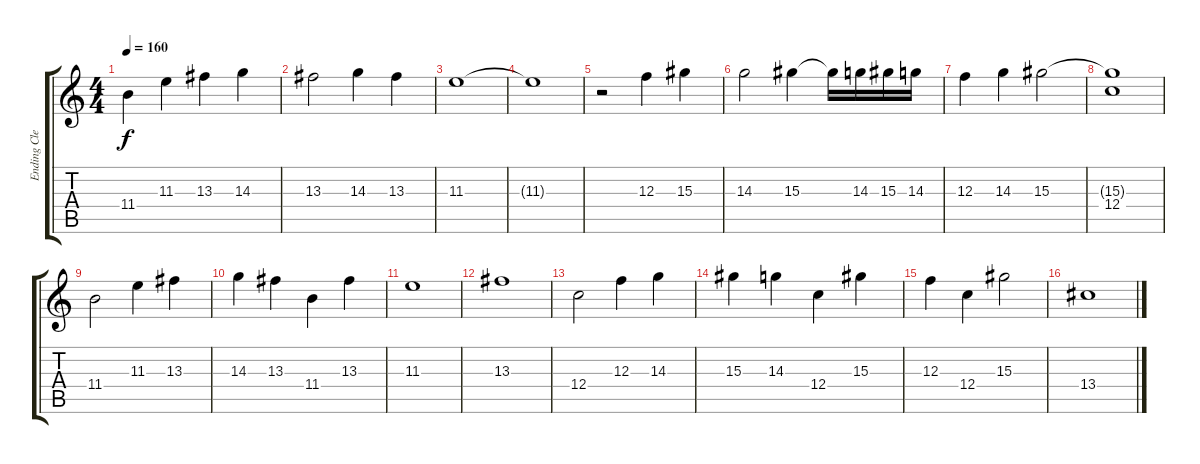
\track ("Ending Clean Guitar" "Ending Cle") {instrument electricguitarclean}
\staff {score tabs}
\tuning (D4 A3 F3 C3 G2 D2) {hide}
\ts (4 4)
\tempo 160
\clef g2
\ks c
11.4.4{dy f} 11.3.4 13.3.4 14.3.4 |
13.3.2 14.3.4 13.3.4 |
11.3.1 |
11.3{t}.1 |
r.2 12.3.4 15.3.4 |
14.3.2 15.3.4 15.3{t}.16 14.3.16 15.3.16 14.3.16 |
12.3.4 14.3.4 15.3.2 |
(15.3{t} 12.4).1 |
11.4.2 11.3.4 13.3.4 |
14.3.4 13.3.4 11.4.4 13.3.4 |
11.3.1 |
13.3.1 |
12.4.2 12.3.4 14.3.4 |
15.3.4 14.3.4 12.4.4 15.3.4 |
12.3.4 12.4.4 15.3.2 |
13.4.1
